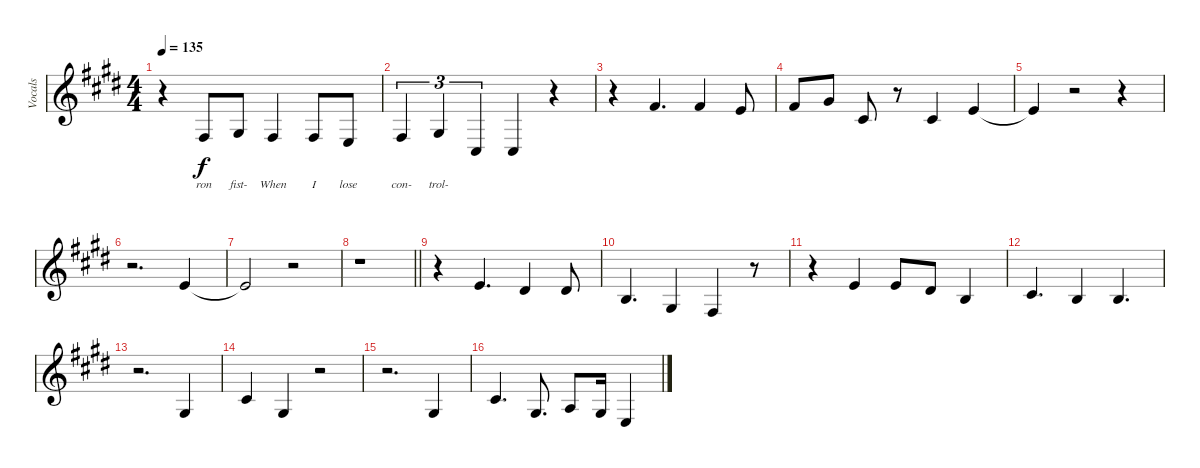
\track ("Vocals" "Vocals") {instrument oboe}
\staff {score}
\tuning (E4 B3 G3 D3 A2 E2) {hide}
\ts (4 4)
\tempo 135
\clef g2
\ks c#minor
r.4{dy f} 4.4.8{lyrics (0 "ron") lyrics (1 "") lyrics (2 "") lyrics (3 "") lyrics (4 "")} 6.4.8{lyrics (0 "fist-") lyrics (1 "") lyrics (2 "") lyrics (3 "") lyrics (4 "")} 4.4.4{lyrics (0 "When") lyrics (1 "") lyrics (2 "") lyrics (3 "") lyrics (4 "")} 4.4.8{lyrics (0 "I") lyrics (1 "") lyrics (2 "") lyrics (3 "") lyrics (4 "")} 2.4.8{lyrics (0 "lose") lyrics (1 "") lyrics (2 "") lyrics (3 "") lyrics (4 "")} |
4.4.4{tu (3 2) lyrics (0 "con-") lyrics (1 "") lyrics (2 "") lyrics (3 "") lyrics (4 "")} 6.4.4{tu (3 2) lyrics (0 "trol-") lyrics (1 "") lyrics (2 "") lyrics (3 "") lyrics (4 "")} 4.5.4{tu (3 2)} 4.5.4 r.4 |
r.4 7.2.4{d} 7.2.4 5.2.8 |
7.2.8 9.2.8 6.3.8 r.8 6.3.4 5.2.4 |
5.2{t}.4 r.2 r.4 |
r.2{d} 5.2.4 |
5.2{t}.2 r.2 |
\barLineRight lightlight
r.1 |
r.4 5.2.4{d} 4.2.4 4.2.8 |
4.3.4{d} 1.3.4 4.4.4 r.8 |
r.4 5.2.4 5.2.8 4.2.8 4.3.4 |
2.2.4{d} 4.3.4 4.3.4{d} |
r.2{d} 1.3.4 |
2.2.4 1.3.4 r.2 |
r.2{d} 1.3.4 |
2.2.4{d} 1.3.8{d} 2.3.8 1.3.16 2.4.4
